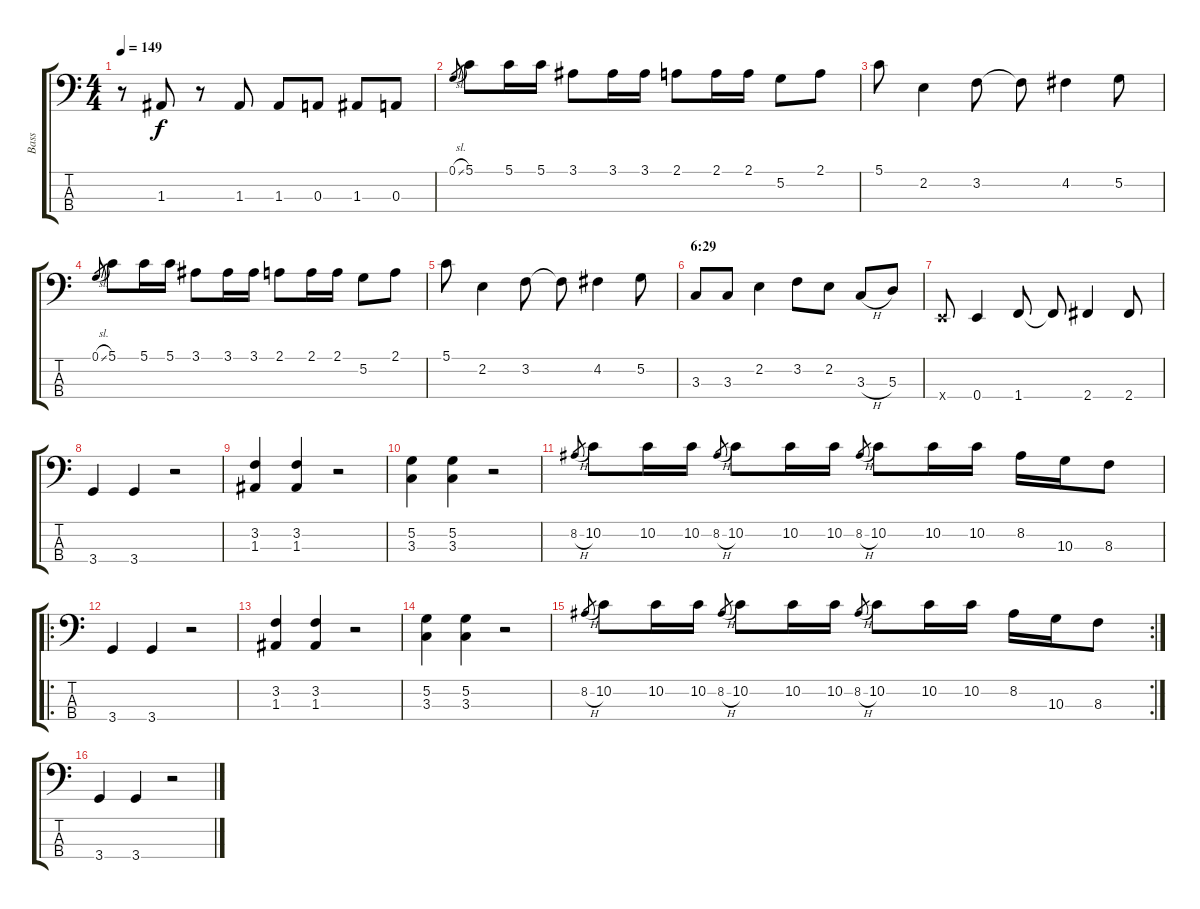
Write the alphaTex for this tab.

\track ("Bass" "Bass") {instrument electricbassfinger}
\staff {score tabs}
\tuning (G2 D2 A1 E1) {hide}
\ts (4 4)
\tempo 149
\clef f4
\ks c
r.8{dy f} 1.3.8 r.8 1.3.8 1.3.8 0.3.8 1.3.8 0.3.8 |
0.1{sl}.8{gr} 5.1.8 5.1.16 5.1.16 3.1.8 3.1.16 3.1.16 2.1.8 2.1.16 2.1.16 5.2.8 2.1.8 |
5.1.8 2.2.4 3.2.8 3.2{t}.8 4.2.4 5.2.8 |
0.1{sl}.8{gr} 5.1.8 5.1.16 5.1.16 3.1.8 3.1.16 3.1.16 2.1.8 2.1.16 2.1.16 5.2.8 2.1.8 |
5.1.8 2.2.4 3.2.8 3.2{t}.8 4.2.4 5.2.8 |
\section ("" "6:29")
3.3.8 3.3.8 2.2.4 3.2.8 2.2.8 3.3{h}.8 5.3.8 |
0.4{x}.8 0.4.4 1.4.8 1.4{t}.8 2.4.4 2.4.8 |
3.4.4 3.4.4 r.2 |
(3.2 1.3).4 (3.2 1.3).4 r.2 |
(5.2 3.3).4 (5.2 3.3).4 r.2 |
8.2{h}.8{gr} 10.2.8 10.2.16 10.2.16 8.2{h}.8{gr} 10.2.8 10.2.16 10.2.16 8.2{h}.8{gr} 10.2.8 10.2.16 10.2.16 8.2.16 10.3.16 8.3.8 |
\ro
3.4.4 3.4.4 r.2 |
(3.2 1.3).4 (3.2 1.3).4 r.2 |
(5.2 3.3).4 (5.2 3.3).4 r.2 |
\rc 2
8.2{h}.8{gr} 10.2.8 10.2.16 10.2.16 8.2{h}.8{gr} 10.2.8 10.2.16 10.2.16 8.2{h}.8{gr} 10.2.8 10.2.16 10.2.16 8.2.16 10.3.16 8.3.8 |
3.4.4 3.4.4 r.2
